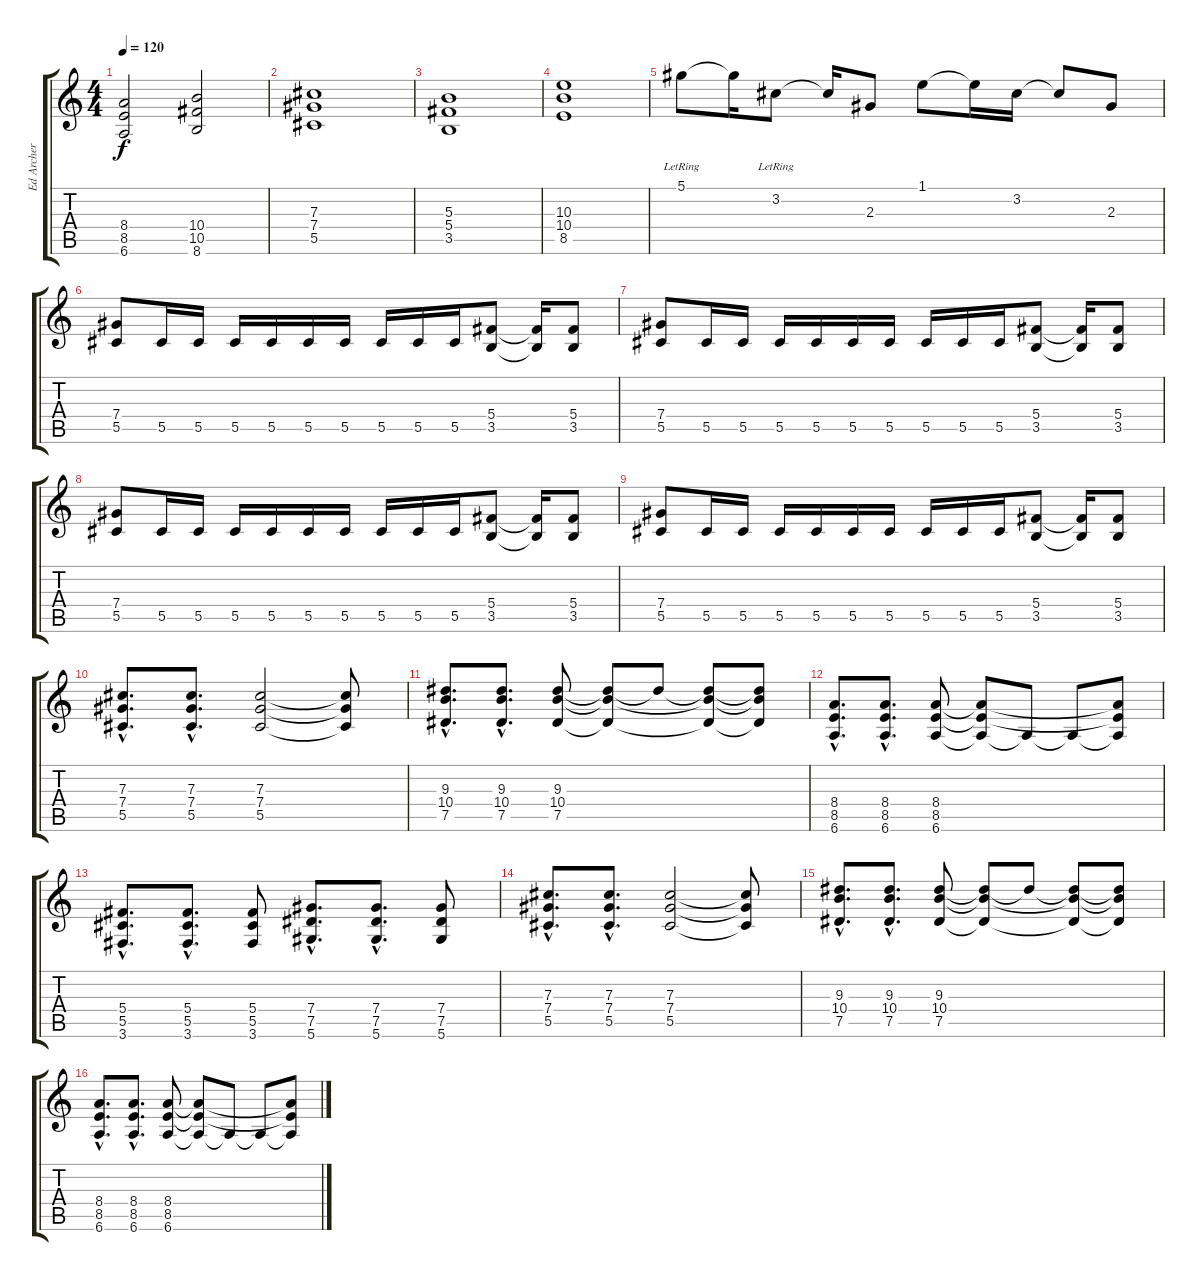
\track ("Ed Archer" "Ed Archer") {instrument overdrivenguitar}
\staff {score tabs}
\tuning (Eb4 Bb3 Gb3 Db3 Ab2 Eb2) {hide}
\ts (4 4)
\tempo 120
\clef g2
\ks c
(8.4 8.5 6.6).2{dy f} (10.4 10.5 8.6).2 |
(7.3 7.4 5.5).1 |
(5.3 5.4 3.5).1 |
(10.3 10.4 8.5).1 |
5.1{lr}.8 5.1{t}.16 3.2{lr}.8 3.2{t}.16 2.3.8 1.1.8 1.1{t}.16 3.2.16 3.2{t}.8 2.3.8 |
(7.4 5.5).8 5.5.16 5.5.16 5.5.16 5.5.16 5.5.16 5.5.16 5.5.16 5.5.16 5.5.16 (5.4 3.5).8 (5.4{t} 3.5{t}).16 (5.4 3.5).8 |
(7.4 5.5).8 5.5.16 5.5.16 5.5.16 5.5.16 5.5.16 5.5.16 5.5.16 5.5.16 5.5.16 (5.4 3.5).8 (5.4{t} 3.5{t}).16 (5.4 3.5).8 |
(7.4 5.5).8 5.5.16 5.5.16 5.5.16 5.5.16 5.5.16 5.5.16 5.5.16 5.5.16 5.5.16 (5.4 3.5).8 (5.4{t} 3.5{t}).16 (5.4 3.5).8 |
(7.4 5.5).8 5.5.16 5.5.16 5.5.16 5.5.16 5.5.16 5.5.16 5.5.16 5.5.16 5.5.16 (5.4 3.5).8 (5.4{t} 3.5{t}).16 (5.4 3.5).8 |
(7.3{hac} 7.4{hac} 5.5{hac}).8{d} (7.3{hac} 7.4{hac} 5.5{hac}).8{d} (7.3 7.4 5.5).2 (7.3{t} 7.4{t} 5.5{t}).8 |
(9.3{hac} 10.4{hac} 7.5{hac}).8{d} (9.3{hac} 10.4{hac} 7.5{hac}).8{d} (9.3 10.4 7.5).8 (9.3{t} 10.4{t} 7.5{t}).8 9.3{t}.8 (9.3{t} 10.4{t} 7.5{t}).8 (9.3{t} 10.4{t} 7.5{t}).8 |
(8.4{hac} 8.5{hac} 6.6{hac}).8{d} (8.4{hac} 8.5{hac} 6.6{hac}).8{d} (8.4 8.5 6.6).8 (8.4{t} 8.5{t} 6.6{t}).8 6.6{t}.8 6.6{t}.8 (8.4{t} 8.5{t} 6.6{t}).8 |
(5.4{hac} 5.5{hac} 3.6{hac}).8{d} (5.4{hac} 5.5{hac} 3.6{hac}).8{d} (5.4 5.5 3.6).8 (7.4{hac} 7.5{hac} 5.6{hac}).8{d} (7.4{hac} 7.5{hac} 5.6{hac}).8{d} (7.4 7.5 5.6).8 |
(7.3{hac} 7.4{hac} 5.5{hac}).8{d} (7.3{hac} 7.4{hac} 5.5{hac}).8{d} (7.3 7.4 5.5).2 (7.3{t} 7.4{t} 5.5{t}).8 |
(9.3{hac} 10.4{hac} 7.5{hac}).8{d} (9.3{hac} 10.4{hac} 7.5{hac}).8{d} (9.3 10.4 7.5).8 (9.3{t} 10.4{t} 7.5{t}).8 9.3{t}.8 (9.3{t} 10.4{t} 7.5{t}).8 (9.3{t} 10.4{t} 7.5{t}).8 |
(8.4{hac} 8.5{hac} 6.6{hac}).8{d} (8.4{hac} 8.5{hac} 6.6{hac}).8{d} (8.4 8.5 6.6).8 (8.4{t} 8.5{t} 6.6{t}).8 6.6{t}.8 6.6{t}.8 (8.4{t} 8.5{t} 6.6{t}).8
